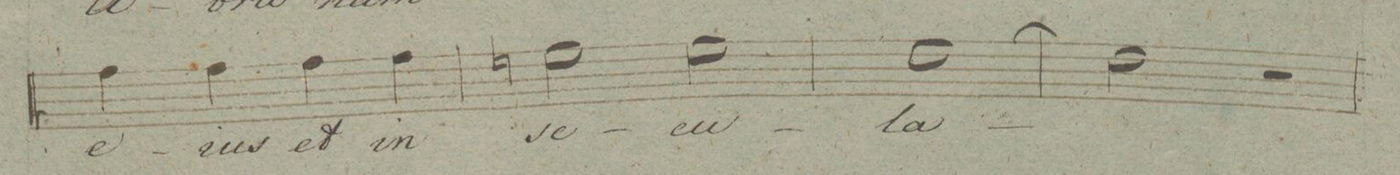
**kern	**text	**dynam
*I"Baſso.	*	*
*clefF4	*	*
*k[]	*	*
*met(c|)	*	*
*M2/2	*	*
4A\	e-	.
4A\	-ius	.
4A\	et	.
4A\	in	.
=113	=113	=113
2Gn\	se-	.
2G\	-cu-	.
=114	=114	=114
[1F\	-la	.
=115	=115	=115
2F\]	.	.
2r	.	.
=116	=116	=116
*-	*-	*-
